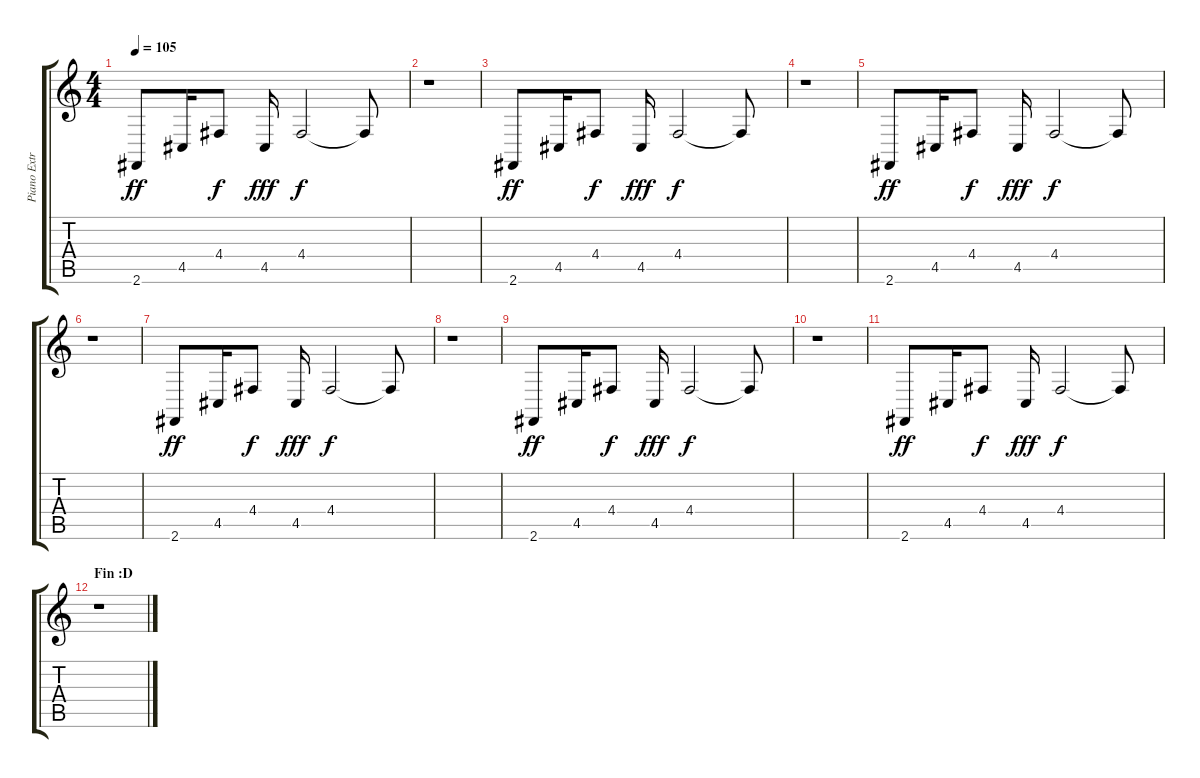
\track ("Piano Extra Left" "Piano Extr") {instrument acousticgrandpiano}
\staff {score tabs}
\tuning (E4 B3 G3 D3 A2 E2) {hide}
\ts (4 4)
\tempo 105
\clef g2
\ks c
2.6.8{dy ff} 4.5.16 4.4.8{dy f} 4.5.16{dy fff} 4.4.2{dy f} 4.4{t}.8 |
r.1 |
2.6.8{dy ff} 4.5.16 4.4.8{dy f} 4.5.16{dy fff} 4.4.2{dy f} 4.4{t}.8 |
r.1 |
2.6.8{dy ff} 4.5.16 4.4.8{dy f} 4.5.16{dy fff} 4.4.2{dy f} 4.4{t}.8 |
r.1 |
2.6.8{dy ff} 4.5.16 4.4.8{dy f} 4.5.16{dy fff} 4.4.2{dy f} 4.4{t}.8 |
r.1 |
2.6.8{dy ff} 4.5.16 4.4.8{dy f} 4.5.16{dy fff} 4.4.2{dy f} 4.4{t}.8 |
r.1 |
2.6.8{dy ff} 4.5.16 4.4.8{dy f} 4.5.16{dy fff} 4.4.2{dy f} 4.4{t}.8 |
\section ("" "Fin :D")
r.1
